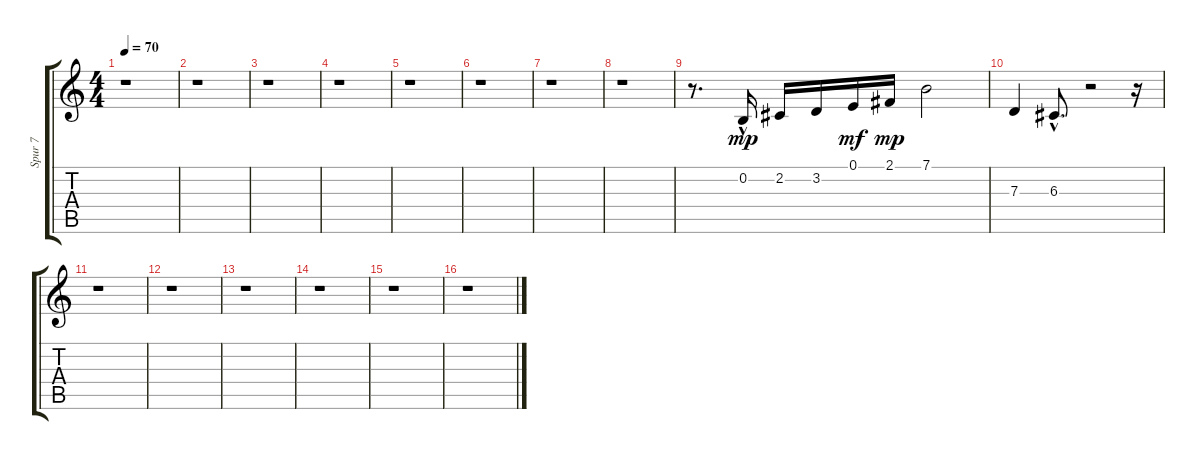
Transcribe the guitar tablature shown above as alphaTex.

\track ("Spur 7" "Spur 7") {instrument oboe}
\staff {score tabs}
\tuning (E4 B3 G3 D3 A2 E2) {hide}
\ts (4 4)
\tempo 70
\clef g2
\ks c
r.1{dy mp instrument oboe} |
r.1 |
r.1 |
r.1 |
r.1 |
r.1 |
r.1 |
r.1 |
r.8{d} 0.2{hac}.16{balance 8 instrument oboe} 2.2.16 3.2.16 0.1.16{dy mf} 2.1.16{dy mp} 7.1.2 |
7.3.4 6.3{hac}.8{d} r.2 r.16 |
r.1 |
r.1 |
r.1 |
r.1 |
r.1 |
r.1
